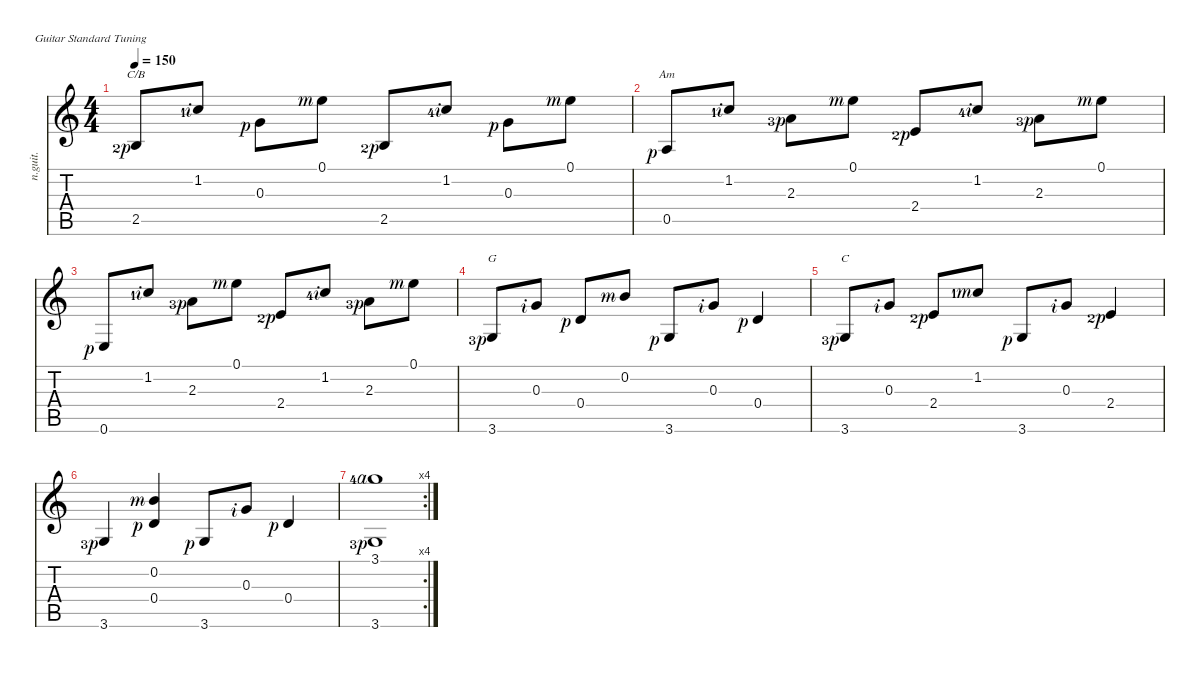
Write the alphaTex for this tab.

\defaultSystemsLayout 4
\hideDynamics
\bracketExtendMode nobrackets
\otherSystemsTrackNameOrientation horizontal
\track ("Nylon Guitar" "n.guit.") {instrument acousticguitarnylon}
\staff {score tabs}
\tuning (E4 B3 G3 D3 A2 E2)
\chord ("G" x 3 x x x 3) {showdiagram false showfingering false barre 3}
\chord ("C" x x x x 3 x) {showdiagram false showfingering false}
\chord ("Am" x 1 x x 0 x) {showdiagram false showfingering false}
\chord ("C/B" x x x x 2 x) {showdiagram false showfingering false}
\ts (4 4)
\tempo 150
\clef g2
\ks c
2.5{lf 3 rf 1}.8{ch "C/B" dy mf beam Up} 1.2{lf 2 rf 2}.8{beam Up} 0.3{rf 1}.8{beam Down} 0.1{rf 3}.8{beam Down} 2.5{lf 3 rf 1}.8{beam Up} 1.2{lf 5 rf 2}.8{beam Up} 0.3{rf 1}.8{beam Down} 0.1{rf 3}.8{beam Down} |
0.5{rf 1}.8{ch "Am" beam Up} 1.2{lf 2 rf 2}.8{beam Up} 2.3{lf 4 rf 1}.8{beam Down} 0.1{rf 3}.8{beam Down} 2.4{lf 3 rf 1}.8{beam Up} 1.2{lf 5 rf 2}.8{beam Up} 2.3{lf 4 rf 1}.8{beam Down} 0.1{rf 3}.8{beam Down} |
0.6{rf 1}.8{beam Up} 1.2{lf 2 rf 2}.8{beam Up} 2.3{lf 4 rf 1}.8{beam Down} 0.1{rf 3}.8{beam Down} 2.4{lf 3 rf 1}.8{beam Up} 1.2{lf 5 rf 2}.8{beam Up} 2.3{lf 4 rf 1}.8{beam Down} 0.1{rf 3}.8{beam Down} |
3.6{lf 4 rf 1}.8{ch "G" beam Up} 0.3{rf 2}.8{beam Up} 0.4{rf 1}.8{beam Up} 0.2{rf 3}.8{beam Up} 3.6{rf 1}.8{beam Up} 0.3{rf 2}.8{beam Up} 0.4{rf 1}.4{beam Up} |
3.6{lf 4 rf 1}.8{ch "C" beam Up} 0.3{rf 2}.8{beam Up} 2.4{lf 3 rf 1}.8{beam Up} 1.2{lf 2 rf 3}.8{beam Up} 3.6{rf 1}.8{beam Up} 0.3{rf 2}.8{beam Up} 2.4{lf 3 rf 1}.4{beam Up} |
3.6{lf 4 rf 1}.4{beam Up} (0.4{rf 1} 0.2{rf 3}).4{beam Up} 3.6{rf 1}.8{beam Up} 0.3{rf 2}.8{beam Up} 0.4{rf 1}.4{beam Up} |
\rc 4
(3.6{lf 4 rf 1} 3.1{lf 5 rf 4}).1{beam Up}
